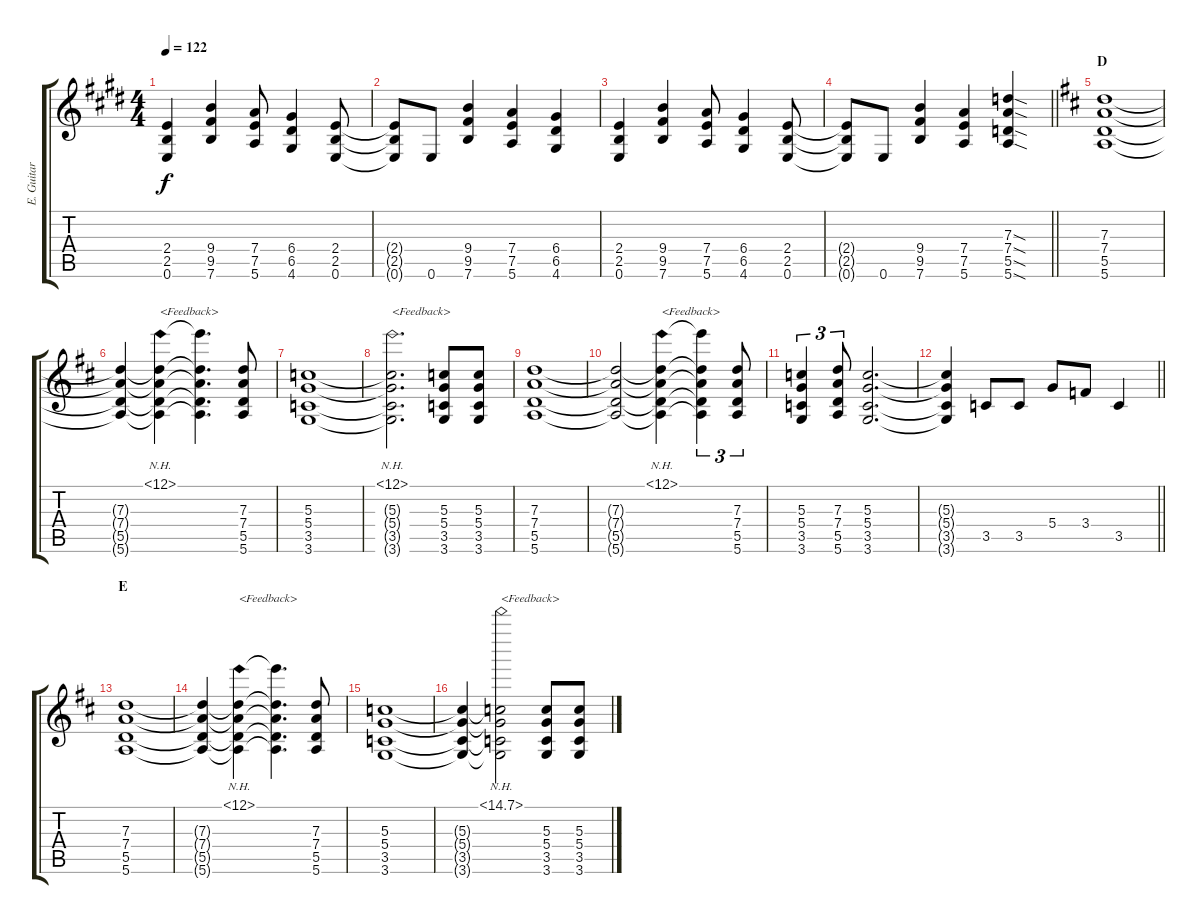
\track ("E. Guitar I" "E. Guitar ") {instrument overdrivenguitar}
\staff {score tabs}
\tuning (E4 B3 G3 D3 A2 E2) {hide}
\ts (4 4)
\tempo 122
\clef g2
\ks e
(2.4 2.5 0.6).4{dy f} (9.4 9.5 7.6).4 (7.4 7.5 5.6).8 (6.4 6.5 4.6).4 (2.4 2.5 0.6).8 |
(2.4{t} 2.5{t} 0.6{t}).8 0.6.8 (9.4 9.5 7.6).4 (7.4 7.5 5.6).4 (6.4 6.5 4.6).4 |
(2.4 2.5 0.6).4 (9.4 9.5 7.6).4 (7.4 7.5 5.6).8 (6.4 6.5 4.6).4 (2.4 2.5 0.6).8 |
\barLineRight lightlight
(2.4{t} 2.5{t} 0.6{t}).8 0.6.8 (9.4 9.5 7.6).4 (7.4 7.5 5.6).4 (7.3{sod} 7.4{sod} 5.5{sod} 5.6{sod}).4 |
\section ("" "D")
\ks d
(7.3 7.4 5.5 5.6).1 |
(7.3{t} 7.4{t} 5.5{t} 5.6{t}).4 (12.1{nh} 7.3{t} 7.4{t} 5.5{t} 5.6{t}).4{txt "<Feedback>"} (12.1{t} 7.3{t} 7.4{t} 5.5{t} 5.6{t}).4{d} (7.3 7.4 5.5 5.6).8 |
(5.3 5.4 3.5 3.6).1 |
(13.1{nh} 5.3{t} 5.4{t} 3.5{t} 3.6{t}).2{d txt "<Feedback>"} (5.3 5.4 3.5 3.6).8 (5.3 5.4 3.5 3.6).8 |
(7.3 7.4 5.5 5.6).1 |
(7.3{t} 7.4{t} 5.5{t} 5.6{t}).2 (12.1{nh} 7.3{t} 7.4{t} 5.5{t} 5.6{t}).4{txt "<Feedback>"} (12.1{t} 7.3{t} 7.4{t} 5.5{t} 5.6{t}).4{tu (3 2)} (7.3 7.4 5.5 5.6).8{tu (3 2)} |
(5.3 5.4 3.5 3.6).4{tu (3 2)} (7.3 7.4 5.5 5.6).8{tu (3 2)} (5.3 5.4 3.5 3.6).2{d} |
\barLineRight lightlight
(5.3{t} 5.4{t} 3.5{t} 3.6{t}).4 3.5.8 3.5.8 5.4.8 3.4.8 3.5.4 |
\section ("" "E")
(7.3 7.4 5.5 5.6).1 |
(7.3{t} 7.4{t} 5.5{t} 5.6{t}).4 (12.1{nh} 7.3{t} 7.4{t} 5.5{t} 5.6{t}).4{txt "<Feedback>"} (12.1{t} 7.3{t} 7.4{t} 5.5{t} 5.6{t}).4{d} (7.3 7.4 5.5 5.6).8 |
(5.3 5.4 3.5 3.6).1 |
(5.3{t} 5.4{t} 3.5{t} 3.6{t}).4 (14.1{nh} 5.3{t} 5.4{t} 3.5{t} 3.6{t}).2{txt "<Feedback>"} (5.3 5.4 3.5 3.6).8 (5.3 5.4 3.5 3.6).8
